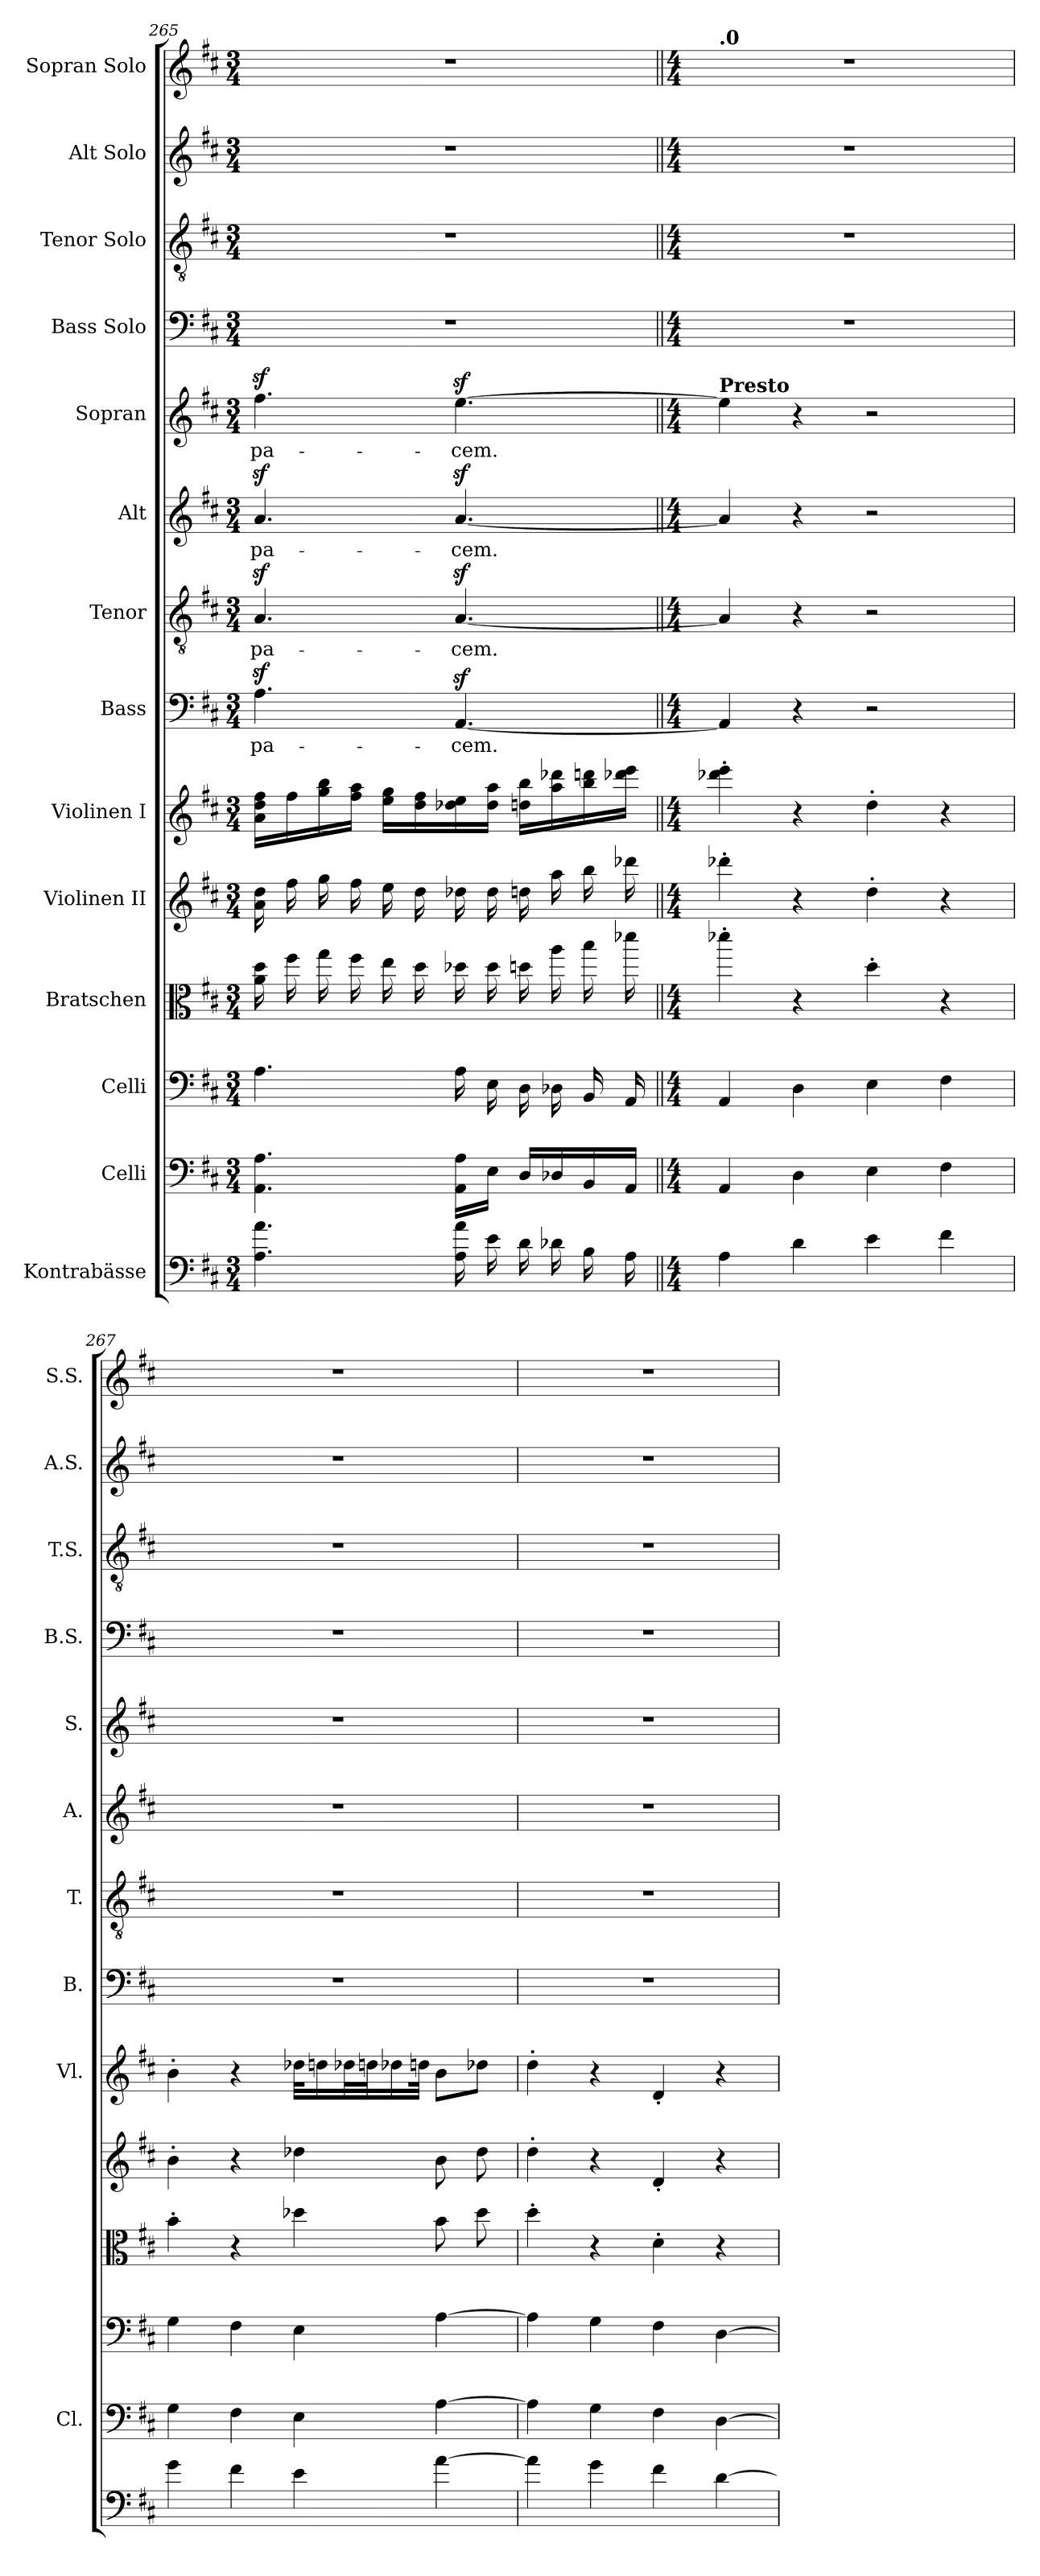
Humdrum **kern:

**kern	**kern	**kern	**kern	**kern	**kern	**kern	**text	**kern	**text	**kern	**text	**kern	**text	**kern	**kern	**kern	**kern
*part14	*part13	*part12	*part11	*part10	*part9	*part8	*part8	*part7	*part7	*part6	*part6	*part5	*part5	*part4	*part3	*part2	*part1
*staff14	*staff13	*staff12	*staff11	*staff10	*staff9	*staff8	*staff8	*staff7	*staff7	*staff6	*staff6	*staff5	*staff5	*staff4	*staff3	*staff2	*staff1
*I"Kontrabässe	*I"Celli	*I"Celli	*I"Bratschen	*I"Violinen II	*I"Violinen I	*I"Bass	*	*I"Tenor	*	*I"Alt	*	*I"Sopran	*	*I"Bass Solo	*I"Tenor Solo	*I"Alt Solo	*I"Sopran Solo
*	*I'Cl.	*	*	*	*I'Vl.	*I'B.	*	*I'T.	*	*I'A.	*	*I'S.	*	*I'B.S.	*I'T.S.	*I'A.S.	*I'S.S.
!!LO:PB:g=z
*clefF4	*clefF4	*clefF4	*clefC3	*clefG2	*clefG2	*clefF4	*	*clefGv2	*	*clefG2	*	*clefG2	*	*clefF4	*clefGv2	*clefG2	*clefG2
*ITrd7c12	*	*	*	*	*	*	*	*	*	*	*	*	*	*	*	*	*
*k[f#c#]	*k[f#c#]	*k[f#c#]	*k[f#c#]	*k[f#c#]	*k[f#c#]	*k[f#c#]	*	*k[f#c#]	*	*k[f#c#]	*	*k[f#c#]	*	*k[f#c#]	*k[f#c#]	*k[f#c#]	*k[f#c#]
*	*D:	*D:	*D:	*D:	*D:	*D:	*	*D:	*	*D:	*	*D:	*	*D:	*D:	*D:	*D:
*M3/4	*M3/4	*M3/4	*M3/4	*M3/4	*M3/4	*M3/4	*	*M3/4	*	*M3/4	*	*M3/4	*	*M3/4	*M3/4	*M3/4	*M3/4
=265	=265	=265	=265	=265	=265	=265	=265	=265	=265	=265	=265	=265	=265	=265	=265	=265	=265
!	!	!	!	!	!	!	!LO:LY:b	!	!LO:LY:b	!	!LO:LY:b	!	!LO:LY:b	!	!	!	!
4.AA\ 4.A\	4.AA\ 4.A\	4.A\	16a\ 16dd\	16a\ 16dd\	16a\ 16dd\ 16ff#\LL	4.Az>\	-pa-	4.Az>/	-pa-	4.az>/	-pa-	4.ff#z>\	-pa-	2.r	2.r	2.r	2.r
.	.	.	16ff#\	16ff#\	16ff#\	.	.	.	.	.	.	.	.	.	.	.	.
.	.	.	16gg\	16gg\	16gg\ 16bb\	.	.	.	.	.	.	.	.	.	.	.	.
.	.	.	16ff#\	16ff#\	16ff#\ 16aa\JJ	.	.	.	.	.	.	.	.	.	.	.	.
.	.	.	16ee\	16ee\	16ee\ 16gg\LL	.	.	.	.	.	.	.	.	.	.	.	.
.	.	.	16dd\	16dd\	16dd\ 16ff#\	.	.	.	.	.	.	.	.	.	.	.	.
!	!	!	!	!	!	!	!LO:LY:b	!	!LO:LY:b	!	!LO:LY:b	!	!LO:LY:b	!	!	!	!
16AA\ 16A\	16AA\ 16A\LL	16A\	16dd-X\	16dd-X\	16dd-X\ 16ee\	[4.AAz>/	cem.	[4.Az>/	cem.	[4.az>/	cem.	[4.eez>\	cem.	.	.	.	.
16E\	16E\JJ	16E\	16dd-\	16dd-\	16dd-\ 16aa\JJ	.	.	.	.	.	.	.	.	.	.	.	.
16D\	16D/LL	16D\	16ddn\	16ddn\	16ddn\ 16bb\LL	.	.	.	.	.	.	.	.	.	.	.	.
16D-X\	16D-X/	16D-X\	16aa\	16aa\	16aa\ 16ddd-X\	.	.	.	.	.	.	.	.	.	.	.	.
16BB\	16BB/	16BB/	16bb\	16bb\	16bb\ 16dddn\	.	.	.	.	.	.	.	.	.	.	.	.
16AA\	16AA/JJ	16AA/	16ddd-X\	16ddd-X\	16ddd-X\ 16eee\JJ	.	.	.	.	.	.	.	.	.	.	.	.
=266||	=266||	=266||	=266||	=266||	=266||	=266||	=266||	=266||	=266||	=266||	=266||	=266||	=266||	=266||	=266||	=266||	=266||
!!LO:REH:place=s1:a:fs=14:t=Q
*M4/4	*M4/4	*M4/4	*M4/4	*M4/4	*M4/4	*M4/4	*	*M4/4	*	*M4/4	*	*M4/4	*	*M4/4	*M4/4	*M4/4	*M4/4
*	*	*	*	*	*	*	*	*	*	*	*	*	*	*	*	*	*MM250
!	!	!	!	!	!	!	!	!	!	!	!	!	!	!	!	!	!LO:TX:a:B:t=.0
!	!	!	!	!	!	!	!	!	!	!	!	!LO:TX:a:B:t=Presto	!	!	!	!	!
4AA\	4AA/	4AA/	4ddd-X'\	4ddd-X'\	4ddd-X\' 4eee\'	4AA/]	.	4A/]	.	4a/]	.	4ee\]	.	1r	1r	1r	1r
4D\	4D\	4D\	4r	4r	4r	4r	.	4r	.	4r	.	4r	.	.	.	.	.
4E\	4E\	4E\	4dd'\	4dd'\	4dd'\	2r	.	2r	.	2r	.	2r	.	.	.	.	.
4F#\	4F#\	4F#\	4r	4r	4r	.	.	.	.	.	.	.	.	.	.	.	.
=267	=267	=267	=267	=267	=267	=267	=267	=267	=267	=267	=267	=267	=267	=267	=267	=267	=267
4G\	4G\	4G\	4b'\	4b'\	4b'\	1r	.	1r	.	1r	.	1r	.	1r	1r	1r	1r
4F#\	4F#\	4F#\	4r	4r	4r	.	.	.	.	.	.	.	.	.	.	.	.
4E\	4E\	4E\	4dd-X\	4dd-X\	32dd-X\KLL	.	.	.	.	.	.	.	.	.	.	.	.
.	.	.	.	.	16ddn\	.	.	.	.	.	.	.	.	.	.	.	.
.	.	.	.	.	32dd-X\L	.	.	.	.	.	.	.	.	.	.	.	.
.	.	.	.	.	32ddn\J	.	.	.	.	.	.	.	.	.	.	.	.
.	.	.	.	.	16dd-X\	.	.	.	.	.	.	.	.	.	.	.	.
.	.	.	.	.	32ddn\JJk	.	.	.	.	.	.	.	.	.	.	.	.
[4A\	[4A\	[4A\	8b\	8b\	8b\L	.	.	.	.	.	.	.	.	.	.	.	.
.	.	.	8dd-\	8dd-\	8dd-X\J	.	.	.	.	.	.	.	.	.	.	.	.
=268	=268	=268	=268	=268	=268	=268	=268	=268	=268	=268	=268	=268	=268	=268	=268	=268	=268
4A\]	4A\]	4A\]	4dd'\	4dd'\	4dd'\	1r	.	1r	.	1r	.	1r	.	1r	1r	1r	1r
4G\	4G\	4G\	4r	4r	4r	.	.	.	.	.	.	.	.	.	.	.	.
4F#\	4F#\	4F#\	4d'\	4d'/	4d'/	.	.	.	.	.	.	.	.	.	.	.	.
[4D\	[4D\	[4D\	4r	4r	4r	.	.	.	.	.	.	.	.	.	.	.	.
=	=	=	=	=	=	=	=	=	=	=	=	=	=	=	=	=	=
*-	*-	*-	*-	*-	*-	*-	*-	*-	*-	*-	*-	*-	*-	*-	*-	*-	*-
